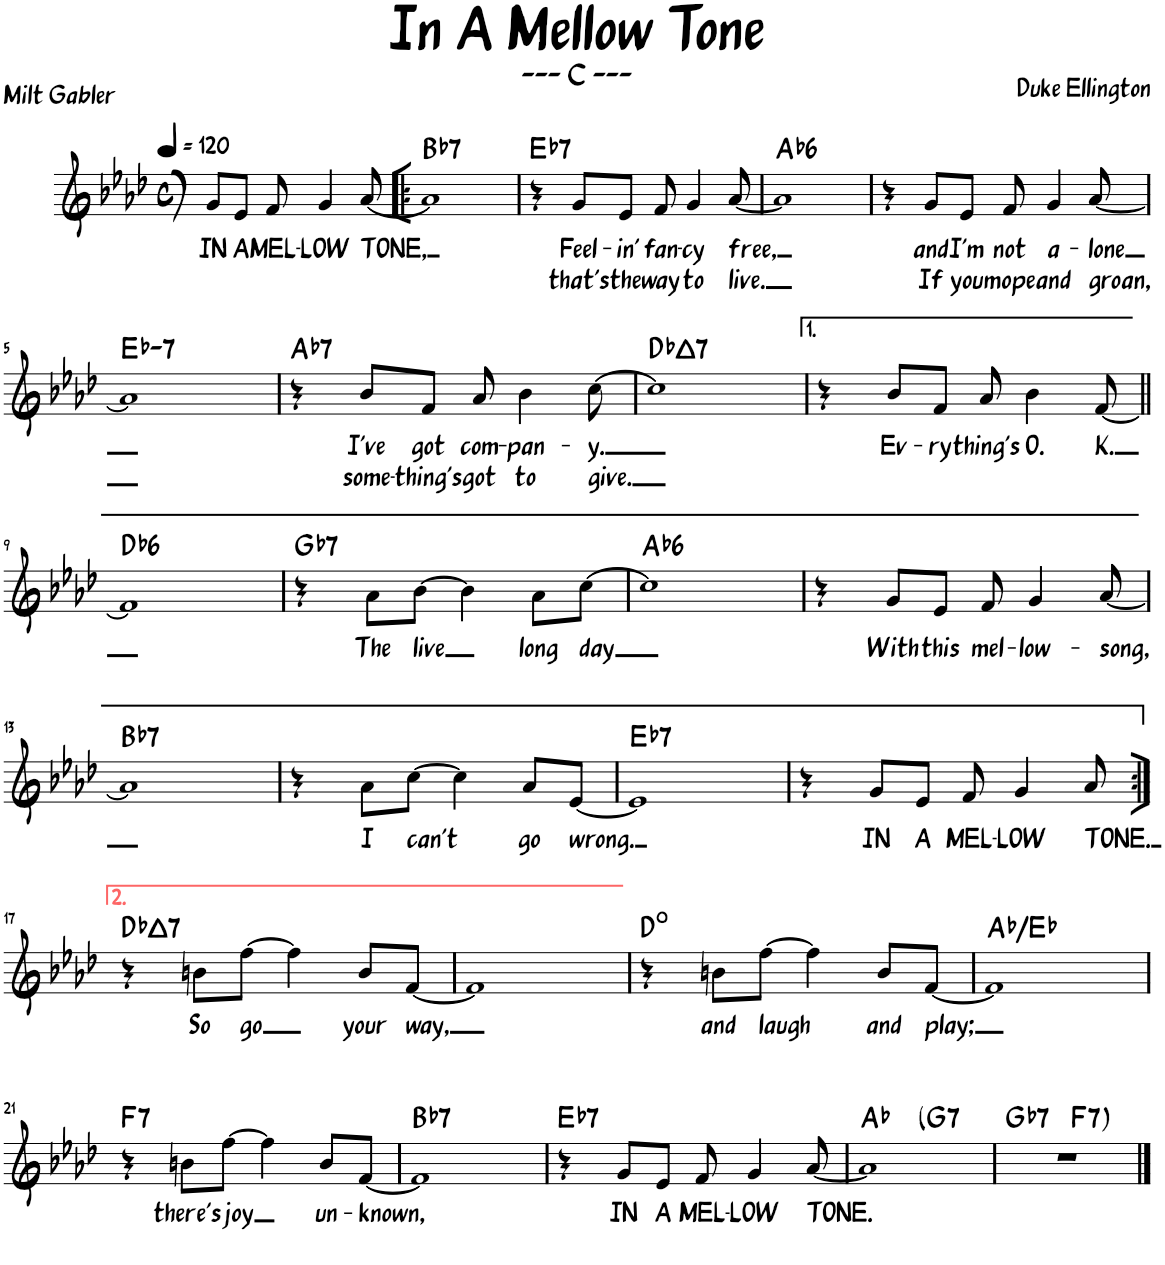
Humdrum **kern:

**kern	**text	**text	**harte
*part1	*part1	*part1	*part1
*staff1	*staff1	*staff1	*
*I"Piano	*	*	*
*I'Pno.	*	*	*
*clefG2	*	*	*
*k[b-e-a-d-]	*	*	*
*A-:	*	*	*
*M4/4	*	*	*
*met(c)	*	*	*
*MM120	*	*	*
=	=	=	=
!	!LO:LY:b	!	!
8g/L	IN	.	.
!	!LO:LY:b	!	!
8e-/J	A	.	.
!	!LO:LY:b	!	!
8f/	MEL-	.	.
!	!LO:LY:b	!	!
4g/	-LOW	.	.
!	!LO:LY:b	!	!
[8a-/	TONE,	.	.
=1!|:	=1!|:	=1!|:	=1!|:
!	!	!	!LO:H:kt=7
1a-]	.	.	Bb:7
=2	=2	=2	=2
!	!	!	!LO:H:kt=7
4r	.	.	Eb:7
!	!LO:LY:b	!LO:LY:b	!
8g/L	Feel-	that's	.
!	!LO:LY:b	!LO:LY:b	!
8e-/J	-in'	the	.
!	!LO:LY:b	!LO:LY:b	!
8f/	fan-	way	.
!	!LO:LY:b	!LO:LY:b	!
4g/	-cy	to	.
!	!LO:LY:b	!LO:LY:b	!
[8a-/	free,	live.	.
=3	=3	=3	=3
!	!	!	!LO:H:kt=6
1a-]	.	.	Ab:maj6
=4	=4	=4	=4
4r	.	.	.
!	!LO:LY:b	!LO:LY:b	!
8g/L	and	If	.
!	!LO:LY:b	!LO:LY:b	!
8e-/J	I'm	you	.
!	!LO:LY:b	!LO:LY:b	!
8f/	not	mope	.
!	!LO:LY:b	!LO:LY:b	!
4g/	a-	and	.
!	!LO:LY:b	!LO:LY:b	!
[8a-/	-lone	groan,	.
!!LO:LB:g=z
=5	=5	=5	=5
!	!	!	!LO:H:kt=7
1a-]	.	.	Eb:min7
=6	=6	=6	=6
!	!	!	!LO:H:kt=7
4r	.	.	Ab:7
!	!LO:LY:b	!LO:LY:b	!
8b-/L	I've	some-	.
!	!LO:LY:b	!LO:LY:b	!
8f/J	got	-thing's	.
!	!LO:LY:b	!LO:LY:b	!
8a-/	com-	got	.
!	!LO:LY:b	!LO:LY:b	!
4b-\	-pan-	to	.
!	!LO:LY:b	!LO:LY:b	!
[8cc\	-y.	give.	.
=7	=7	=7	=7
!	!	!	!LO:H:kt=7
1cc]	.	.	Db:maj7
=8	=8	=8	=8
4r	.	.	.
!	!LO:LY:b	!	!
8b-/L	Ev-	.	.
!	!LO:LY:b	!	!
8f/J	-ry	.	.
!	!LO:LY:b	!	!
8a-/	thing's	.	.
!	!LO:LY:b	!	!
4b-\	O.	.	.
!	!LO:LY:b	!	!
[8f/	K.	.	.
!!LO:LB:g=z
=9||	=9||	=9||	=9||
!	!	!	!LO:H:kt=6
1f]	.	.	Db:maj6
=10	=10	=10	=10
!	!	!	!LO:H:kt=7
4r	.	.	Gb:7
!	!LO:LY:b	!	!
8a-\L	The	.	.
!	!LO:LY:b	!	!
[8b-\J	live	.	.
4b-\]	.	.	.
!	!LO:LY:b	!	!
8a-\L	long	.	.
!	!LO:LY:b	!	!
[8cc\J	day	.	.
=11	=11	=11	=11
!	!	!	!LO:H:kt=6
1cc]	.	.	Ab:maj6
=12	=12	=12	=12
4r	.	.	.
!	!LO:LY:b	!	!
8g/L	With	.	.
!	!LO:LY:b	!	!
8e-/J	this	.	.
!	!LO:LY:b	!	!
8f/	mel-	.	.
!	!LO:LY:b	!	!
4g/	-low-	.	.
!	!LO:LY:b	!	!
[8a-/	-song,	.	.
!!LO:LB:g=z
=13	=13	=13	=13
!	!	!	!LO:H:kt=7
1a-]	.	.	Bb:7
=14	=14	=14	=14
4r	.	.	.
!	!LO:LY:b	!	!
8a-\L	I	.	.
!	!LO:LY:b	!	!
[8cc\J	can't	.	.
4cc\]	.	.	.
!	!LO:LY:b	!	!
8a-/L	go	.	.
!	!LO:LY:b	!	!
[8e-/J	wrong.	.	.
=15	=15	=15	=15
!	!	!	!LO:H:kt=7
1e-]	.	.	Eb:7
=16	=16	=16	=16
4r	.	.	.
!	!LO:LY:b	!	!
8g/L	IN	.	.
!	!LO:LY:b	!	!
8e-/J	A	.	.
!	!LO:LY:b	!	!
8f/	MEL-	.	.
!	!LO:LY:b	!	!
4g/	-LOW	.	.
!	!LO:LY:b	!	!
8a-/	TONE.	.	.
!!LO:LB:g=z
=17:|!	=17:|!	=17:|!	=17:|!
!	!	!	!LO:H:kt=7
4r	.	.	Db:maj7
!	!LO:LY:b	!	!
8bn\L	So	.	.
!	!LO:LY:b	!	!
[8ff\J	go	.	.
4ff\]	.	.	.
!	!LO:LY:b	!	!
8b/L	your	.	.
!	!LO:LY:b	!	!
[8f/J	way,	.	.
=18	=18	=18	=18
1f]	.	.	.
=19	=19	=19	=19
4r	.	.	D:dim
!	!LO:LY:b	!	!
8bn\L	and	.	.
!	!LO:LY:b	!	!
[8ff\J	laugh	.	.
4ff\]	.	.	.
!	!LO:LY:b	!	!
8b/L	and	.	.
!	!LO:LY:b	!	!
[8f/J	play;	.	.
=20	=20	=20	=20
1f]	.	.	Ab:maj/5
!!LO:LB:g=z
=21	=21	=21	=21
!	!	!	!LO:H:kt=7
4r	.	.	F:7
!	!LO:LY:b	!	!
8bn\L	there's	.	.
!	!LO:LY:b	!	!
[8ff\J	joy	.	.
4ff\]	.	.	.
!	!LO:LY:b	!	!
8b/L	un-	.	.
!	!LO:LY:b	!	!
[8f/J	-known,	.	.
=22	=22	=22	=22
!	!	!	!LO:H:kt=7
1f]	.	.	Bb:7
=23	=23	=23	=23
!	!	!	!LO:H:kt=7
4r	.	.	Eb:7
!	!LO:LY:b	!	!
8g/L	IN	.	.
!	!LO:LY:b	!	!
8e-/J	A	.	.
!	!LO:LY:b	!	!
8f/	MEL-	.	.
!	!LO:LY:b	!	!
4g/	-LOW	.	.
!	!LO:LY:b	!	!
[8a-/	TONE.	.	.
=24	=24	=24	=24
*^	*	*	*
1a-]	2ryy	.	.	Ab:maj
!	!	!	!	!LO:H:kt=7
.	2ryy	.	.	G:7
=25	=25	=25	=25	=25
!	!	!	!	!LO:H:kt=7
1r	2ryy	.	.	Gb:7
!	!	!	!	!LO:H:kt=7
.	2ryy	.	.	F:7
*v	*v	*	*	*
==	==	==	==
*-	*-	*-	*-
